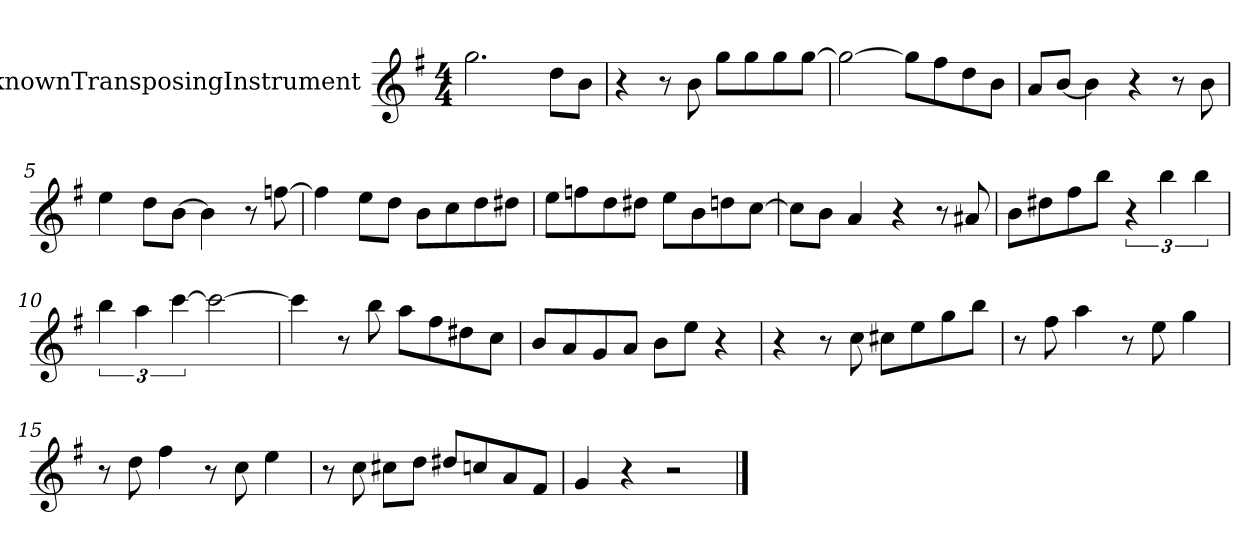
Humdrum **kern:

**kern
*part1
*staff1
*I"UnknownTransposingInstrument
*clefG2
*ITrd1c2
*k[b-]
*F:
*M4/4
=1
2.ff
8ccL
8aJ
=2
4r
8r
8a
8ffL
8ff
8ff
[8ffJ
=3
2ff_
8ffL]
8ee
8cc
8aJ
=4
8gL
[8aJ
4a]
4r
8r
8a
=5
4dd
8ccL
[8aJ
4a]
8r
[8ee-X
=6
4ee-]
8ddL
8ccJ
8aL
8b-
8cc
8cc#XJ
=7
8ddL
8ee-X
8cc
8cc#XJ
8ddL
8a
8ccn
[8b-J
=8
8b-L]
8aJ
4g
4r
8r
8g#X
=9
8aL
8cc#X
8ee
8aaJ
6r
6aa
6aa
=10
6aa
6gg
[6bb-
2bb-_
=11
4bb-]
8r
8aa
8ggL
8ee
8cc#X
8b-J
=12
8aL
8g
8f
8gJ
8aL
8ddJ
4r
=13
4r
8r
8b-
8bnL
8dd
8ff
8aaJ
=14
8r
8ee
4gg
8r
8dd
4ff
=15
8r
8cc
4ee
8r
8b-
4dd
=16
8r
8b-
8bnL
8ccJ
8cc#XL
8b-X
8g
8eJ
=17
4f
4r
2r
==
*-
